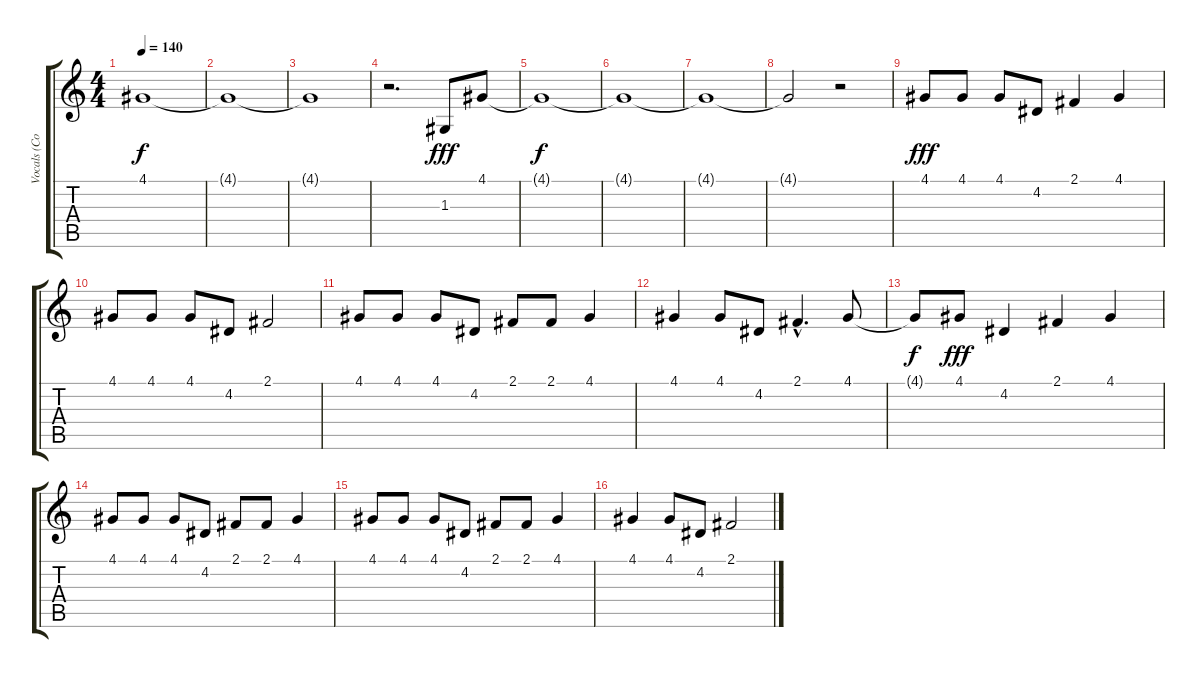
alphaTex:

\track ("Vocals (Corin)" "Vocals (Co") {instrument synthvoice}
\staff {score tabs}
\tuning (E4 B3 G3 D3 A2 E2) {hide}
\ts (4 4)
\tempo 140
\clef g2
\ks c
4.1{t}.1{dy f} |
4.1{t}.1 |
4.1{t}.1 |
r.2{d} 1.3.8{dy fff} 4.1.8 |
4.1{t}.1{dy f} |
4.1{t}.1 |
4.1{t}.1 |
4.1{t}.2 r.2 |
4.1.8{dy fff} 4.1.8 4.1.8 4.2.8 2.1.4 4.1.4 |
4.1.8 4.1.8 4.1.8 4.2.8 2.1.2 |
4.1.8 4.1.8 4.1.8 4.2.8 2.1.8 2.1.8 4.1.4 |
4.1.4 4.1.8 4.2.8 2.1{hac}.4{d} 4.1.8 |
4.1{t}.8{dy f} 4.1.8{dy fff} 4.2.4 2.1.4 4.1.4 |
4.1.8 4.1.8 4.1.8 4.2.8 2.1.8 2.1.8 4.1.4 |
4.1.8 4.1.8 4.1.8 4.2.8 2.1.8 2.1.8 4.1.4 |
4.1.4 4.1.8 4.2.8 2.1.2
